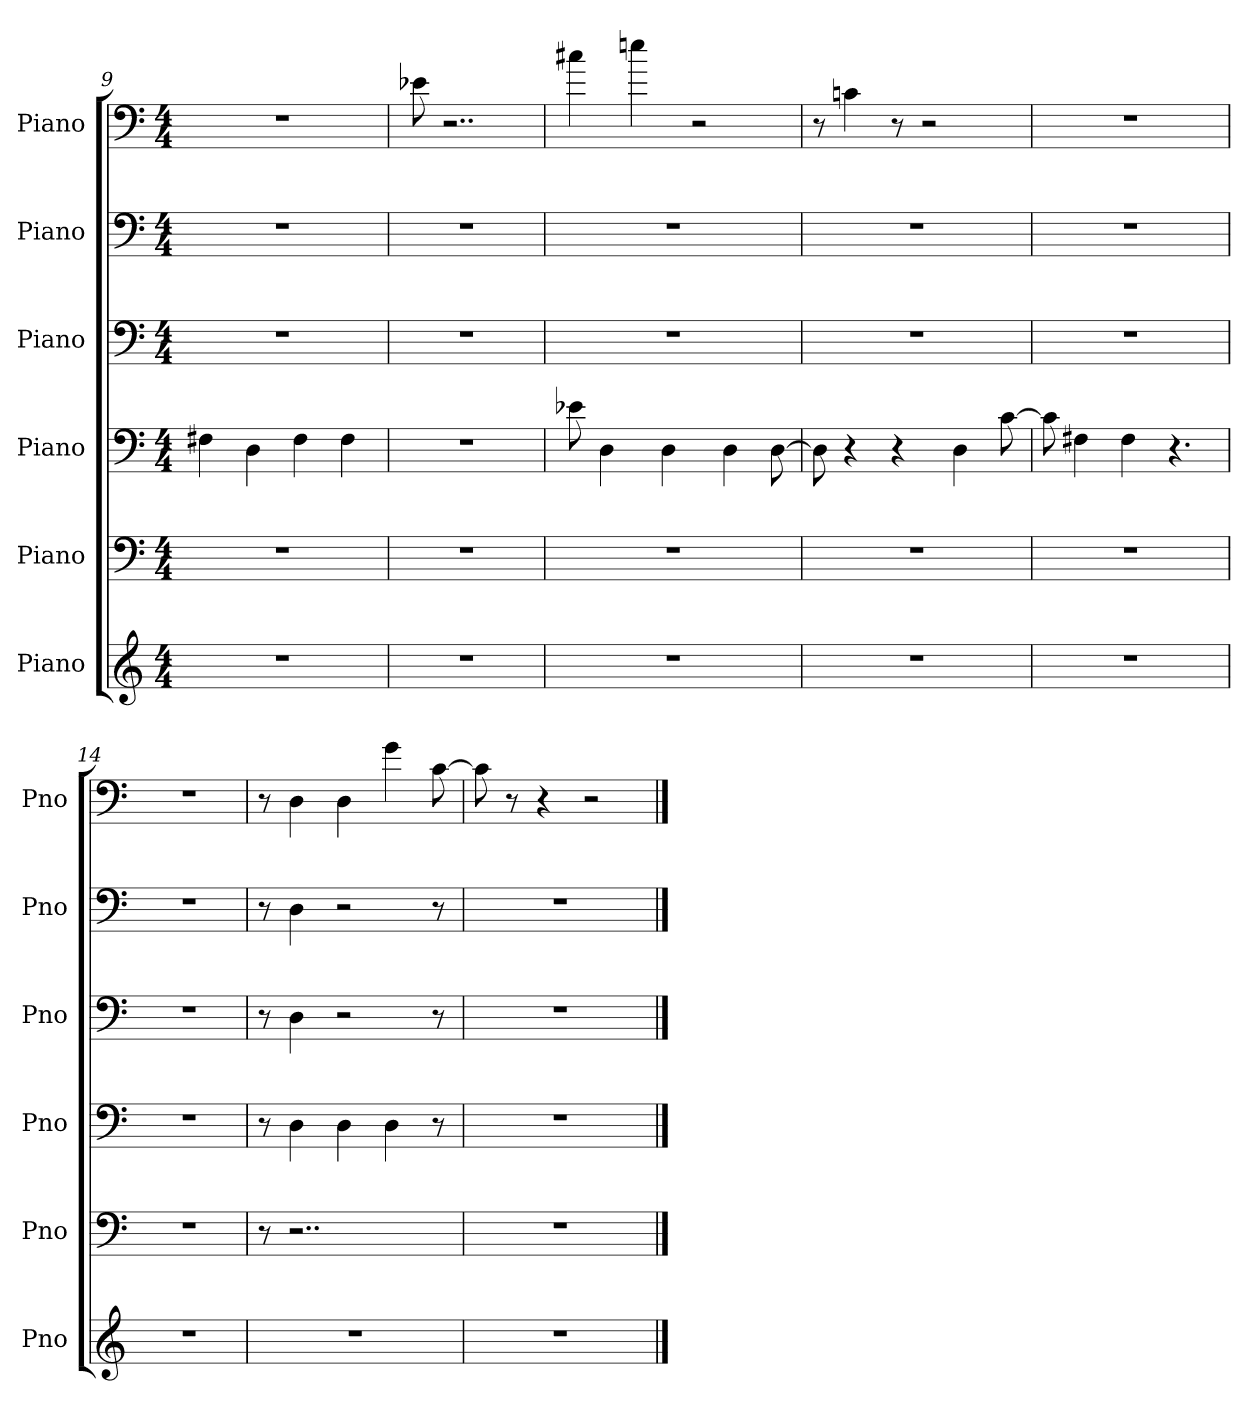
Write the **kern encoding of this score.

**kern	**kern	**kern	**kern	**kern	**kern
*part6	*part5	*part4	*part3	*part2	*part1
*staff6	*staff5	*staff4	*staff3	*staff2	*staff1
*I"Piano	*I"Piano	*I"Piano	*I"Piano	*I"Piano	*I"Piano
*I'Pno	*I'Pno	*I'Pno	*I'Pno	*I'Pno	*I'Pno
*clefG2	*clefF4	*clefF4	*clefF4	*clefF4	*clefF4
*k[]	*k[]	*k[]	*k[]	*k[]	*k[]
*M4/4	*M4/4	*M4/4	*M4/4	*M4/4	*M4/4
=9	=9	=9	=9	=9	=9
1r	1r	4F#X\	1r	1r	1r
.	.	4D\	.	.	.
.	.	4F#\	.	.	.
.	.	4F#\	.	.	.
=10	=10	=10	=10	=10	=10
1r	1r	1r	1r	1r	8e-X\
.	.	.	.	.	2..r
=11	=11	=11	=11	=11	=11
1r	1r	8e-X\	1r	1r	4cc#X\
.	.	4D\	.	.	.
.	.	.	.	.	4een\
.	.	4D\	.	.	.
.	.	.	.	.	2r
.	.	4D\	.	.	.
.	.	[8D\	.	.	.
=12	=12	=12	=12	=12	=12
1r	1r	8D\]	1r	1r	8r
.	.	4r	.	.	4cn\
.	.	4r	.	.	8r
.	.	.	.	.	2r
.	.	4D\	.	.	.
.	.	[8c\	.	.	.
=13	=13	=13	=13	=13	=13
1r	1r	8c\]	1r	1r	1r
.	.	4F#X\	.	.	.
.	.	4F#\	.	.	.
.	.	4.r	.	.	.
=14	=14	=14	=14	=14	=14
1r	1r	1r	1r	1r	1r
!!LO:PB:g=z
=15	=15	=15	=15	=15	=15
1r	8r	8r	8r	8r	8r
.	2..r	4D\	4D\	4D\	4D\
.	.	4D\	2r	2r	4D\
.	.	4D\	.	.	4g\
.	.	8r	8r	8r	[8c\
=16	=16	=16	=16	=16	=16
1r	1r	1r	1r	1r	8c\]
.	.	.	.	.	8r
.	.	.	.	.	4r
.	.	.	.	.	2r
==	==	==	==	==	==
*-	*-	*-	*-	*-	*-
